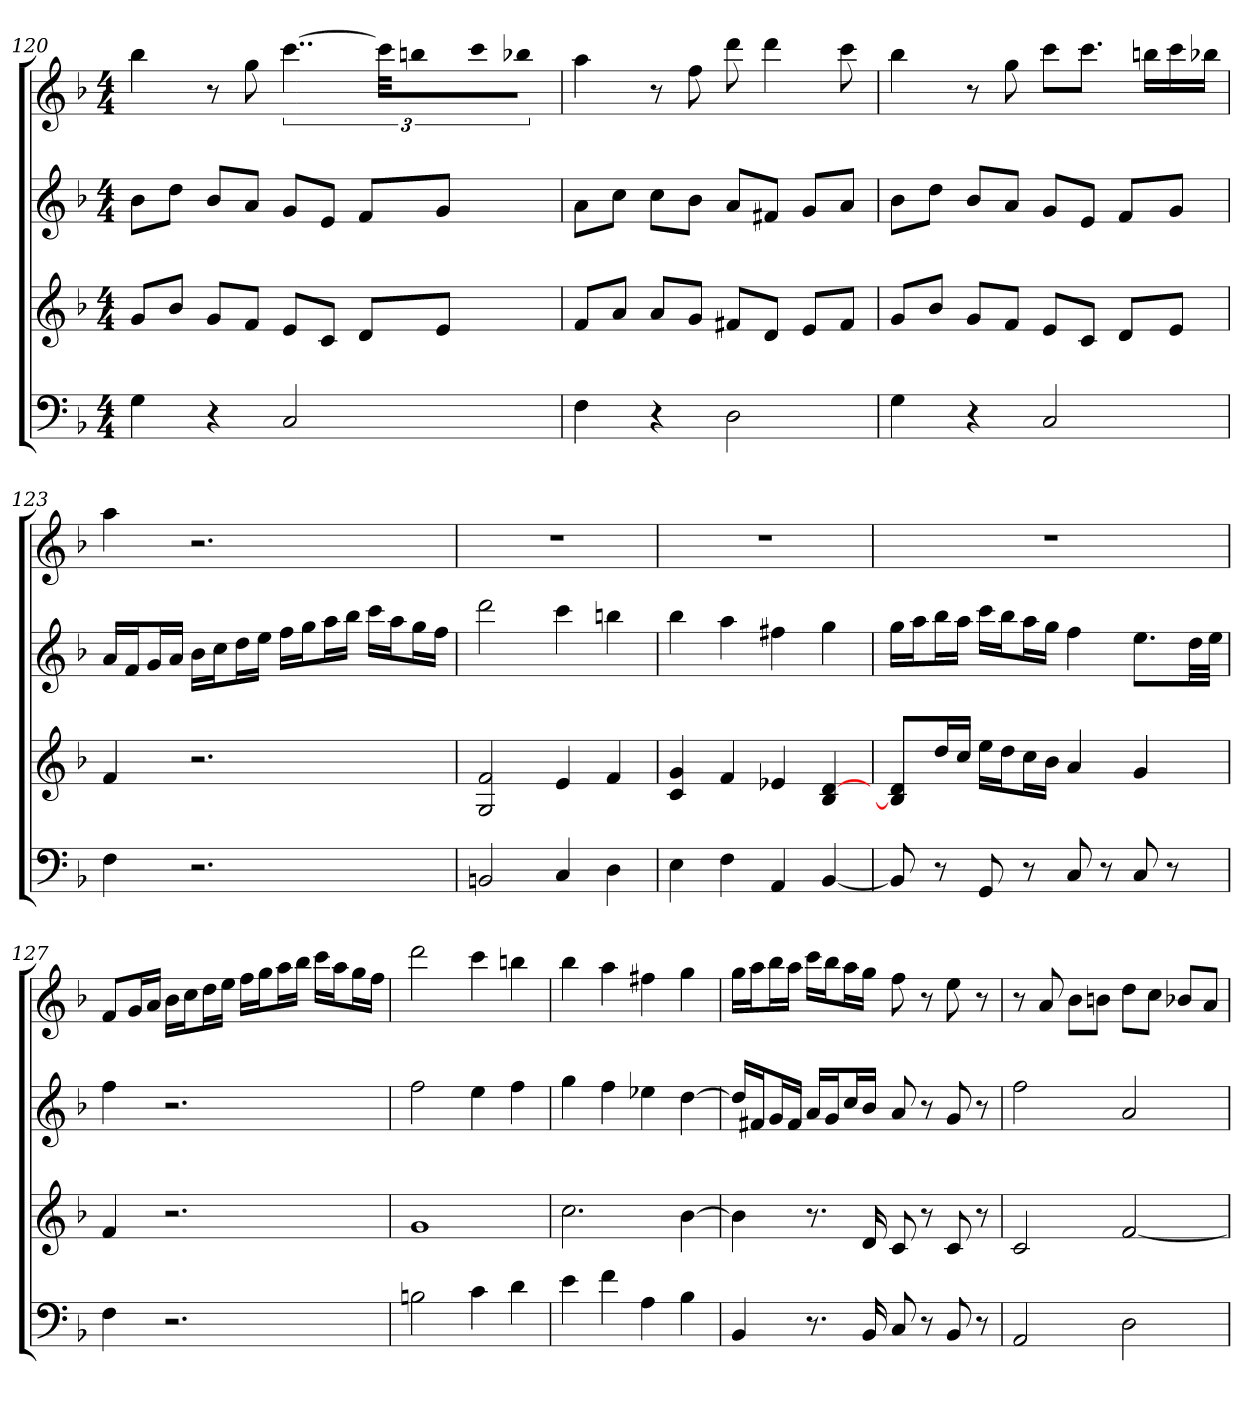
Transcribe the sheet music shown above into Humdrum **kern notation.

**kern	**kern	**kern	**kern
*part4	*part3	*part2	*part1
*staff4	*staff3	*staff2	*staff1
*k[b-]	*k[b-]	*k[b-]	*k[b-]
*F:	*F:	*F:	*F:
*M4/4	*M4/4	*M4/4	*M4/4
=120	=120	=120	=120
4G	8gL	8b-L	4bb-
.	8b-J	8ddJ	.
4r	8gL	8b-L	8r
.	8fJ	8aJ	8gg
2C	8eL	8gL	[6..ccc
.	8cJ	8eJ	.
.	8dL	8fL	.
.	.	.	48cccKLL]
.	.	.	16bbnJ
.	8eJ	8gJ	16cccL
.	.	.	16bb-XJJ
=121	=121	=121	=121
4F	8fL	8aL	4aa
.	8aJ	8ccJ	.
4r	8aL	8ccL	8r
.	8gJ	8b-J	8ff
2D	8f#XL	8aL	8ddd
.	8dJ	8f#XJ	4ddd
.	8eL	8gL	.
.	8f#J	8aJ	8ccc
=122	=122	=122	=122
4G	8gL	8b-L	4bb-
.	8b-J	8ddJ	.
4r	8gL	8b-L	8r
.	8fJ	8aJ	8gg
2C	8eL	8gL	8cccL
.	8cJ	8eJ	8.cccJ
.	8dL	8fL	.
.	.	.	16bbnLL
.	8eJ	8gJ	16ccc
.	.	.	16bb-XJJ
=123	=123	=123	=123
4F	4f	16aLL	4aa
.	.	16fJ	.
.	.	16gL	.
.	.	16aJJ	.
2.r	2.r	16b-LL	2.r
.	.	16ccJ	.
.	.	16ddL	.
.	.	16eeJJ	.
.	.	16ffLL	.
.	.	16ggJ	.
.	.	16aaL	.
.	.	16bb-JJ	.
.	.	16cccLL	.
.	.	16aaJ	.
.	.	16ggL	.
.	.	16ffJJ	.
=124	=124	=124	=124
2BBn	2G 2f	2ddd	1r
4C	4e	4ccc	.
4D	4f	4bbn	.
=125	=125	=125	=125
4E	4c 4g	4bb-	1r
4F	4f	4aa	.
4AA	4e-X	4ff#X	.
[4BB-	4B- [4d	4gg	.
=126	=126	=126	=126
8BB-]	8B-] 8dL	16ggLL	1r
.	.	16aaJ	.
8r	16ddL	16bb-L	.
.	16ccJJ	16aaJJ	.
8GG	16eeLL	16cccLL	.
.	16ddJ	16bb-J	.
8r	16ccL	16aaL	.
.	16b-JJ	16ggJJ	.
8C	4a	4ff	.
8r	.	.	.
8C	4g	8.eeL	.
8r	.	.	.
.	.	32ddLL	.
.	.	32eeJJJ	.
=127	=127	=127	=127
4F	4f	4ff	8fL
.	.	.	16gL
.	.	.	16aJJ
2.r	2.r	2.r	16b-LL
.	.	.	16ccJ
.	.	.	16ddL
.	.	.	16eeJJ
.	.	.	16ffLL
.	.	.	16ggJ
.	.	.	16aaL
.	.	.	16bb-JJ
.	.	.	16cccLL
.	.	.	16aaJ
.	.	.	16ggL
.	.	.	16ffJJ
=128	=128	=128	=128
2Bn	1g	2ff	2ddd
4c	.	4ee	4ccc
4d	.	4ff	4bbn
=129	=129	=129	=129
4e	2.cc	4gg	4bb-
4f	.	4ff	4aa
4A	.	4ee-X	4ff#X
4B-	[4b-	[4dd	4gg
=130	=130	=130	=130
4BB-	4b-]	16ddLL]	16ggLL
.	.	16f#XJ	16aaJ
.	.	16gL	16bb-L
.	.	16f#JJ	16aaJJ
8.r	8.r	16aLL	16cccLL
.	.	16gJ	16bb-J
.	.	16ccL	16aaL
16BB-	16d	16b-JJ	16ggJJ
8C	8c	8a	8ff
8r	8r	8r	8r
8BB-	8c	8g	8ee
8r	8r	8r	8r
=131	=131	=131	=131
2AA	2c	2ff	8r
.	.	.	8a
.	.	.	8b-L
.	.	.	8bnJ
2D	[2f	2a	8ddL
.	.	.	8ccJ
.	.	.	8b-XL
.	.	.	8aJ
=	=	=	=
*-	*-	*-	*-
